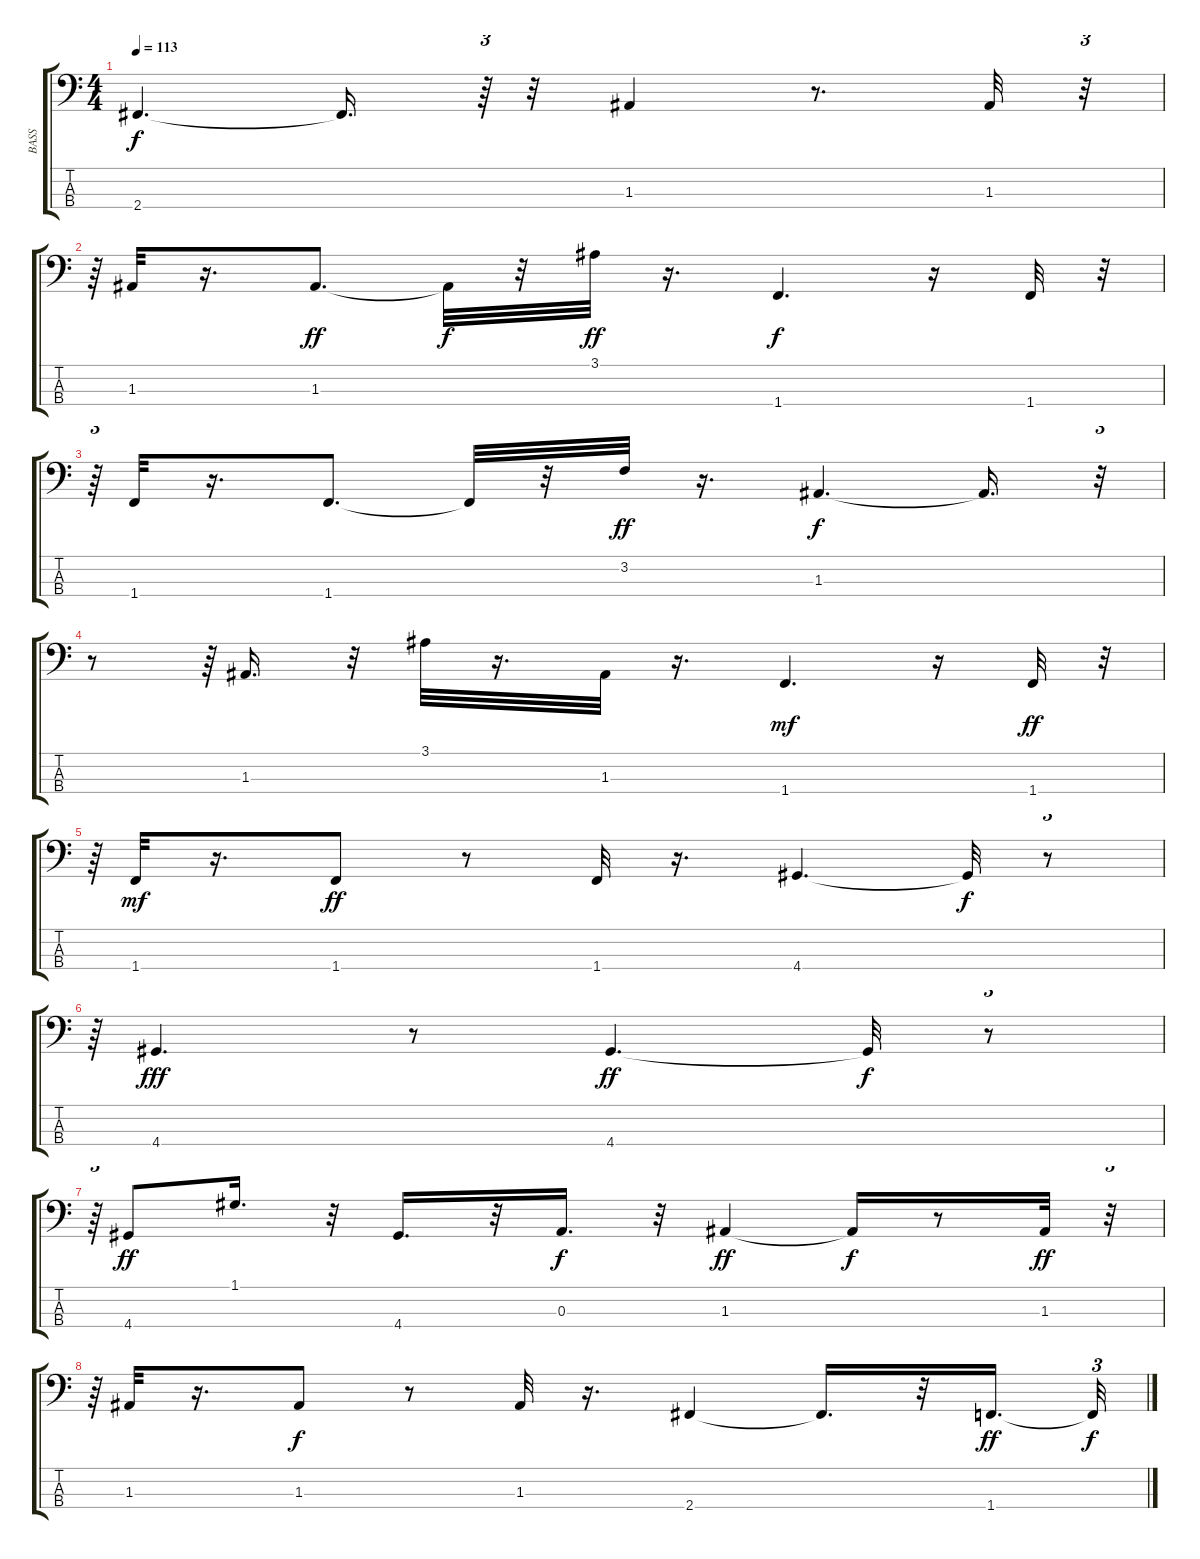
\track ("BASS" "BASS") {instrument electricbassfinger}
\staff {score tabs}
\tuning (G2 D2 A1 E1) {hide}
\ts (4 4)
\tempo 113
\clef f4
\ks c
2.4{t}.4{d dy f} 2.4{t}.16{d} r.64{tu (3 2)} r.32 1.3.4 r.8{d} 1.3.32 r.32{tu (3 2)} |
r.64{tu (3 2)} 1.3.32 r.16{d} 1.3.8{d dy ff} 1.3{t}.32{dy f} r.32 3.1.32{dy ff} r.16{d} 1.4.4{d dy f} r.16 1.4.32 r.32{tu (3 2)} |
r.64{tu (3 2)} 1.4.32 r.16{d} 1.4.8{d} 1.4{t}.32 r.32 3.2.32{dy ff} r.16{d} 1.3.4{d dy f} 1.3{t}.16{d} r.32{tu (3 2)} |
r.8 r.64{tu (3 2)} 1.3.16{d} r.32 3.1.32 r.16{d} 1.3.32 r.16{d} 1.4.4{d dy mf} r.16 1.4.32{dy ff} r.32{tu (3 2)} |
r.64{tu (3 2)} 1.4.32{dy mf} r.16{d} 1.4.8{dy ff} r.8 1.4.32 r.16{d} 4.4.4{d} 4.4{t}.32{dy f} r.8{tu (3 2)} |
r.64{tu (3 2)} 4.4.4{d dy fff} r.8 4.4.4{d dy ff} 4.4{t}.32{dy f} r.8{tu (3 2)} |
r.64{tu (3 2)} 4.4.8{dy ff} 1.1.16{d} r.32 4.4.16{d} r.32 0.3.16{d dy f} r.32 1.3.4{dy ff} 1.3{t}.16{dy f} r.8 1.3.32{dy ff} r.32{tu (3 2)} |
r.64{tu (3 2)} 1.3.32 r.16{d} 1.3.8{dy f} r.8 1.3.32 r.16{d} 2.4.4 2.4{t}.16{d} r.32 1.4.16{d dy ff} 1.4{t}.32{tu (3 2) dy f}
